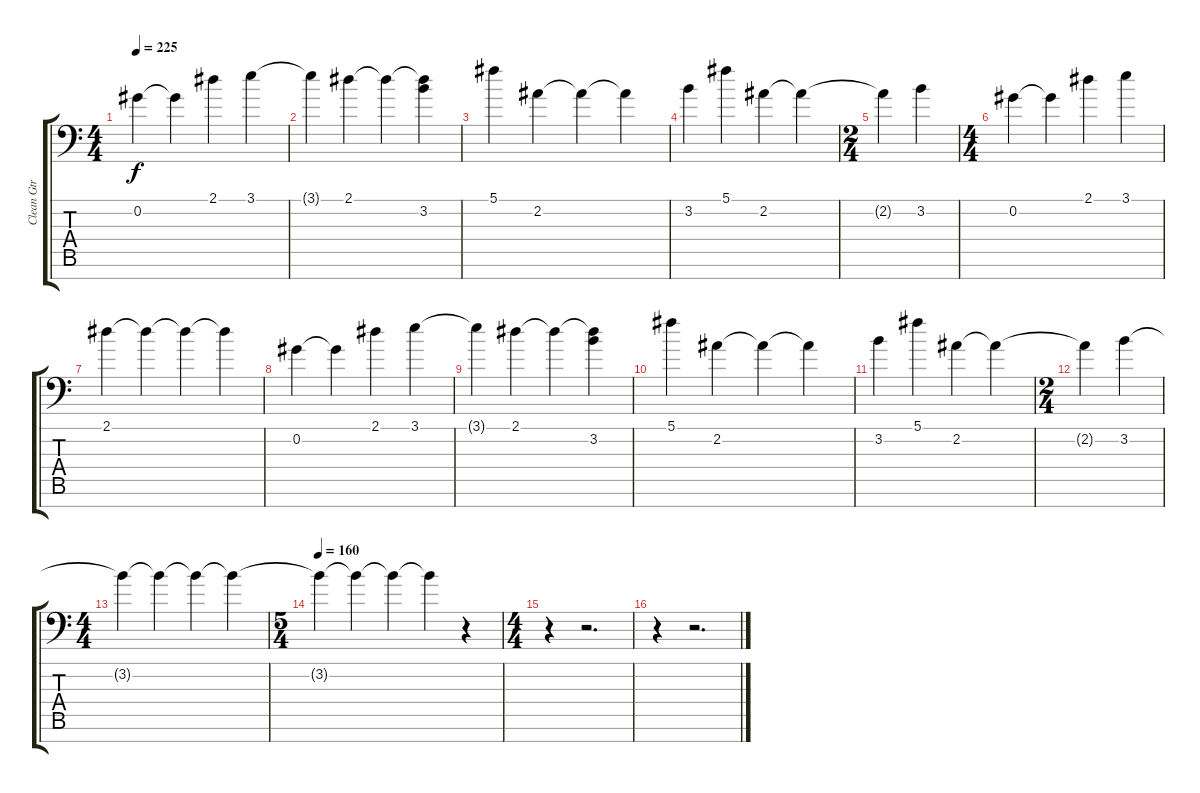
\track ("Clean Gtr 1" "Clean Gtr ") {instrument acousticguitarsteel}
\staff {score tabs}
\tuning (Db4 Ab3 Eb3 Db3 Ab2 Eb2 Ab1) {hide}
\ts (4 4)
\tempo 225
\clef f4
\ks c
0.2.4{dy f} 0.2{t}.4 2.1.4 3.1.4 |
3.1{t}.4 2.1.4 2.1{t}.4 (2.1{t} 3.2).4 |
5.1.4 2.2.4 2.2{t}.4 2.2{t}.4 |
3.2.4 5.1.4 2.2.4 2.2{t}.4 |
\ts (2 4)
2.2{t}.4 3.2.4 |
\ts (4 4)
0.2.4 0.2{t}.4 2.1.4 3.1.4 |
2.1.4 2.1{t}.4 2.1{t}.4 2.1{t}.4 |
0.2.4 0.2{t}.4 2.1.4 3.1.4 |
3.1{t}.4 2.1.4 2.1{t}.4 (2.1{t} 3.2).4 |
5.1.4 2.2.4 2.2{t}.4 2.2{t}.4 |
3.2.4 5.1.4 2.2.4 2.2{t}.4 |
\ts (2 4)
2.2{t}.4 3.2.4 |
\ts (4 4)
3.2{t}.4 3.2{t}.4 3.2{t}.4 3.2{t}.4 |
\ts (5 4)
\tempo 160
3.2{t}.4{volume 4} 3.2{t}.4 3.2{t}.4 3.2{t}.4 r.4{volume 0} |
\ts (4 4)
r.4 r.2{d} |
r.4 r.2{d}
